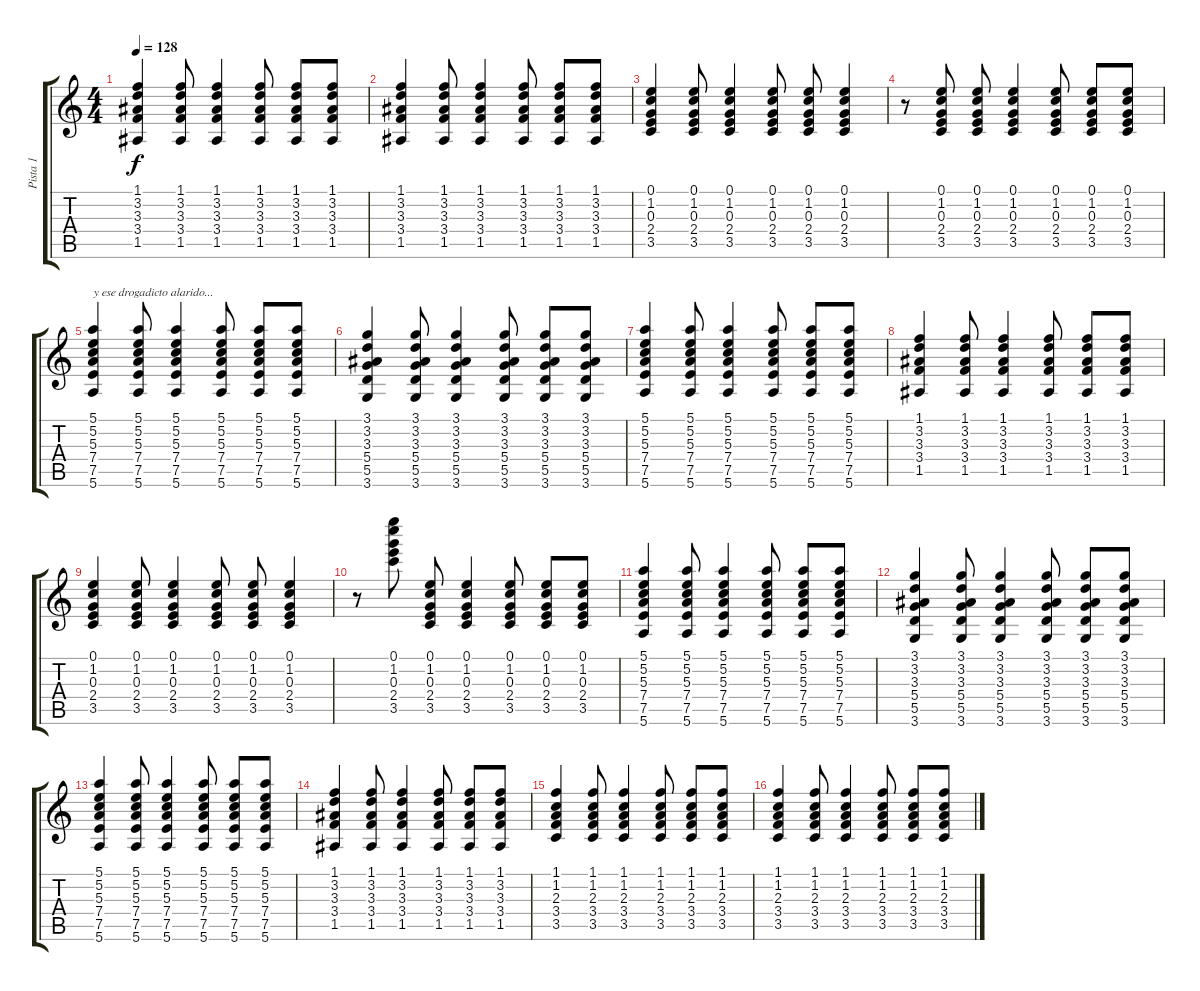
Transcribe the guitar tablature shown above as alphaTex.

\track ("Pista 1" "Pista 1") {instrument acousticguitarsteel}
\staff {score tabs}
\tuning (E4 B3 G3 D3 A2 E2) {hide}
\ts (4 4)
\tempo 128
\clef g2
\ks c
(1.1 3.2 3.3 3.4 1.5).4{dy f} (1.1 3.2 3.3 3.4 1.5).8 (1.1 3.2 3.3 3.4 1.5).4 (1.1 3.2 3.3 3.4 1.5).8 (1.1 3.2 3.3 3.4 1.5).8 (1.1 3.2 3.3 3.4 1.5).8 |
(1.1 3.2 3.3 3.4 1.5).4 (1.1 3.2 3.3 3.4 1.5).8 (1.1 3.2 3.3 3.4 1.5).4 (1.1 3.2 3.3 3.4 1.5).8 (1.1 3.2 3.3 3.4 1.5).8 (1.1 3.2 3.3 3.4 1.5).8 |
(0.1 1.2 0.3 2.4 3.5).4 (0.1 1.2 0.3 2.4 3.5).8 (0.1 1.2 0.3 2.4 3.5).4 (0.1 1.2 0.3 2.4 3.5).8 (0.1 1.2 0.3 2.4 3.5).8 (0.1 1.2 0.3 2.4 3.5).4 |
r.8 (0.1 1.2 0.3 2.4 3.5).8 (0.1 1.2 0.3 2.4 3.5).8 (0.1 1.2 0.3 2.4 3.5).4 (0.1 1.2 0.3 2.4 3.5).8 (0.1 1.2 0.3 2.4 3.5).8 (0.1 1.2 0.3 2.4 3.5).8 |
(5.1 5.2 5.3 7.4 7.5 5.6).4{txt "y ese drogadicto alarido..."} (5.1 5.2 5.3 7.4 7.5 5.6).8 (5.1 5.2 5.3 7.4 7.5 5.6).4 (5.1 5.2 5.3 7.4 7.5 5.6).8 (5.1 5.2 5.3 7.4 7.5 5.6).8 (5.1 5.2 5.3 7.4 7.5 5.6).8 |
(3.1 3.2 3.3 5.4 5.5 3.6).4 (3.1 3.2 3.3 5.4 5.5 3.6).8 (3.1 3.2 3.3 5.4 5.5 3.6).4 (3.1 3.2 3.3 5.4 5.5 3.6).8 (3.1 3.2 3.3 5.4 5.5 3.6).8 (3.1 3.2 3.3 5.4 5.5 3.6).8 |
(5.1 5.2 5.3 7.4 7.5 5.6).4 (5.1 5.2 5.3 7.4 7.5 5.6).8 (5.1 5.2 5.3 7.4 7.5 5.6).4 (5.1 5.2 5.3 7.4 7.5 5.6).8 (5.1 5.2 5.3 7.4 7.5 5.6).8 (5.1 5.2 5.3 7.4 7.5 5.6).8 |
(1.1 3.2 3.3 3.4 1.5).4 (1.1 3.2 3.3 3.4 1.5).8 (1.1 3.2 3.3 3.4 1.5).4 (1.1 3.2 3.3 3.4 1.5).8 (1.1 3.2 3.3 3.4 1.5).8 (1.1 3.2 3.3 3.4 1.5).8 |
(0.1 1.2 0.3 2.4 3.5).4 (0.1 1.2 0.3 2.4 3.5).8 (0.1 1.2 0.3 2.4 3.5).4 (0.1 1.2 0.3 2.4 3.5).8 (0.1 1.2 0.3 2.4 3.5).8 (0.1 1.2 0.3 2.4 3.5).4 |
r.8 (0.1 1.2 0.3 2.4 3.5).8{ot 15mb} (0.1 1.2 0.3 2.4 3.5).8 (0.1 1.2 0.3 2.4 3.5).4 (0.1 1.2 0.3 2.4 3.5).8 (0.1 1.2 0.3 2.4 3.5).8 (0.1 1.2 0.3 2.4 3.5).8 |
(5.1 5.2 5.3 7.4 7.5 5.6).4 (5.1 5.2 5.3 7.4 7.5 5.6).8 (5.1 5.2 5.3 7.4 7.5 5.6).4 (5.1 5.2 5.3 7.4 7.5 5.6).8 (5.1 5.2 5.3 7.4 7.5 5.6).8 (5.1 5.2 5.3 7.4 7.5 5.6).8 |
(3.1 3.2 3.3 5.4 5.5 3.6).4 (3.1 3.2 3.3 5.4 5.5 3.6).8 (3.1 3.2 3.3 5.4 5.5 3.6).4 (3.1 3.2 3.3 5.4 5.5 3.6).8 (3.1 3.2 3.3 5.4 5.5 3.6).8 (3.1 3.2 3.3 5.4 5.5 3.6).8 |
(5.1 5.2 5.3 7.4 7.5 5.6).4 (5.1 5.2 5.3 7.4 7.5 5.6).8 (5.1 5.2 5.3 7.4 7.5 5.6).4 (5.1 5.2 5.3 7.4 7.5 5.6).8 (5.1 5.2 5.3 7.4 7.5 5.6).8 (5.1 5.2 5.3 7.4 7.5 5.6).8 |
(1.1 3.2 3.3 3.4 1.5).4 (1.1 3.2 3.3 3.4 1.5).8 (1.1 3.2 3.3 3.4 1.5).4 (1.1 3.2 3.3 3.4 1.5).8 (1.1 3.2 3.3 3.4 1.5).8 (1.1 3.2 3.3 3.4 1.5).8 |
(1.1 1.2 2.3 3.4 3.5).4 (1.1 1.2 2.3 3.4 3.5).8 (1.1 1.2 2.3 3.4 3.5).4 (1.1 1.2 2.3 3.4 3.5).8 (1.1 1.2 2.3 3.4 3.5).8 (1.1 1.2 2.3 3.4 3.5).8 |
(1.1 1.2 2.3 3.4 3.5).4 (1.1 1.2 2.3 3.4 3.5).8 (1.1 1.2 2.3 3.4 3.5).4 (1.1 1.2 2.3 3.4 3.5).8 (1.1 1.2 2.3 3.4 3.5).8 (1.1 1.2 2.3 3.4 3.5).8
